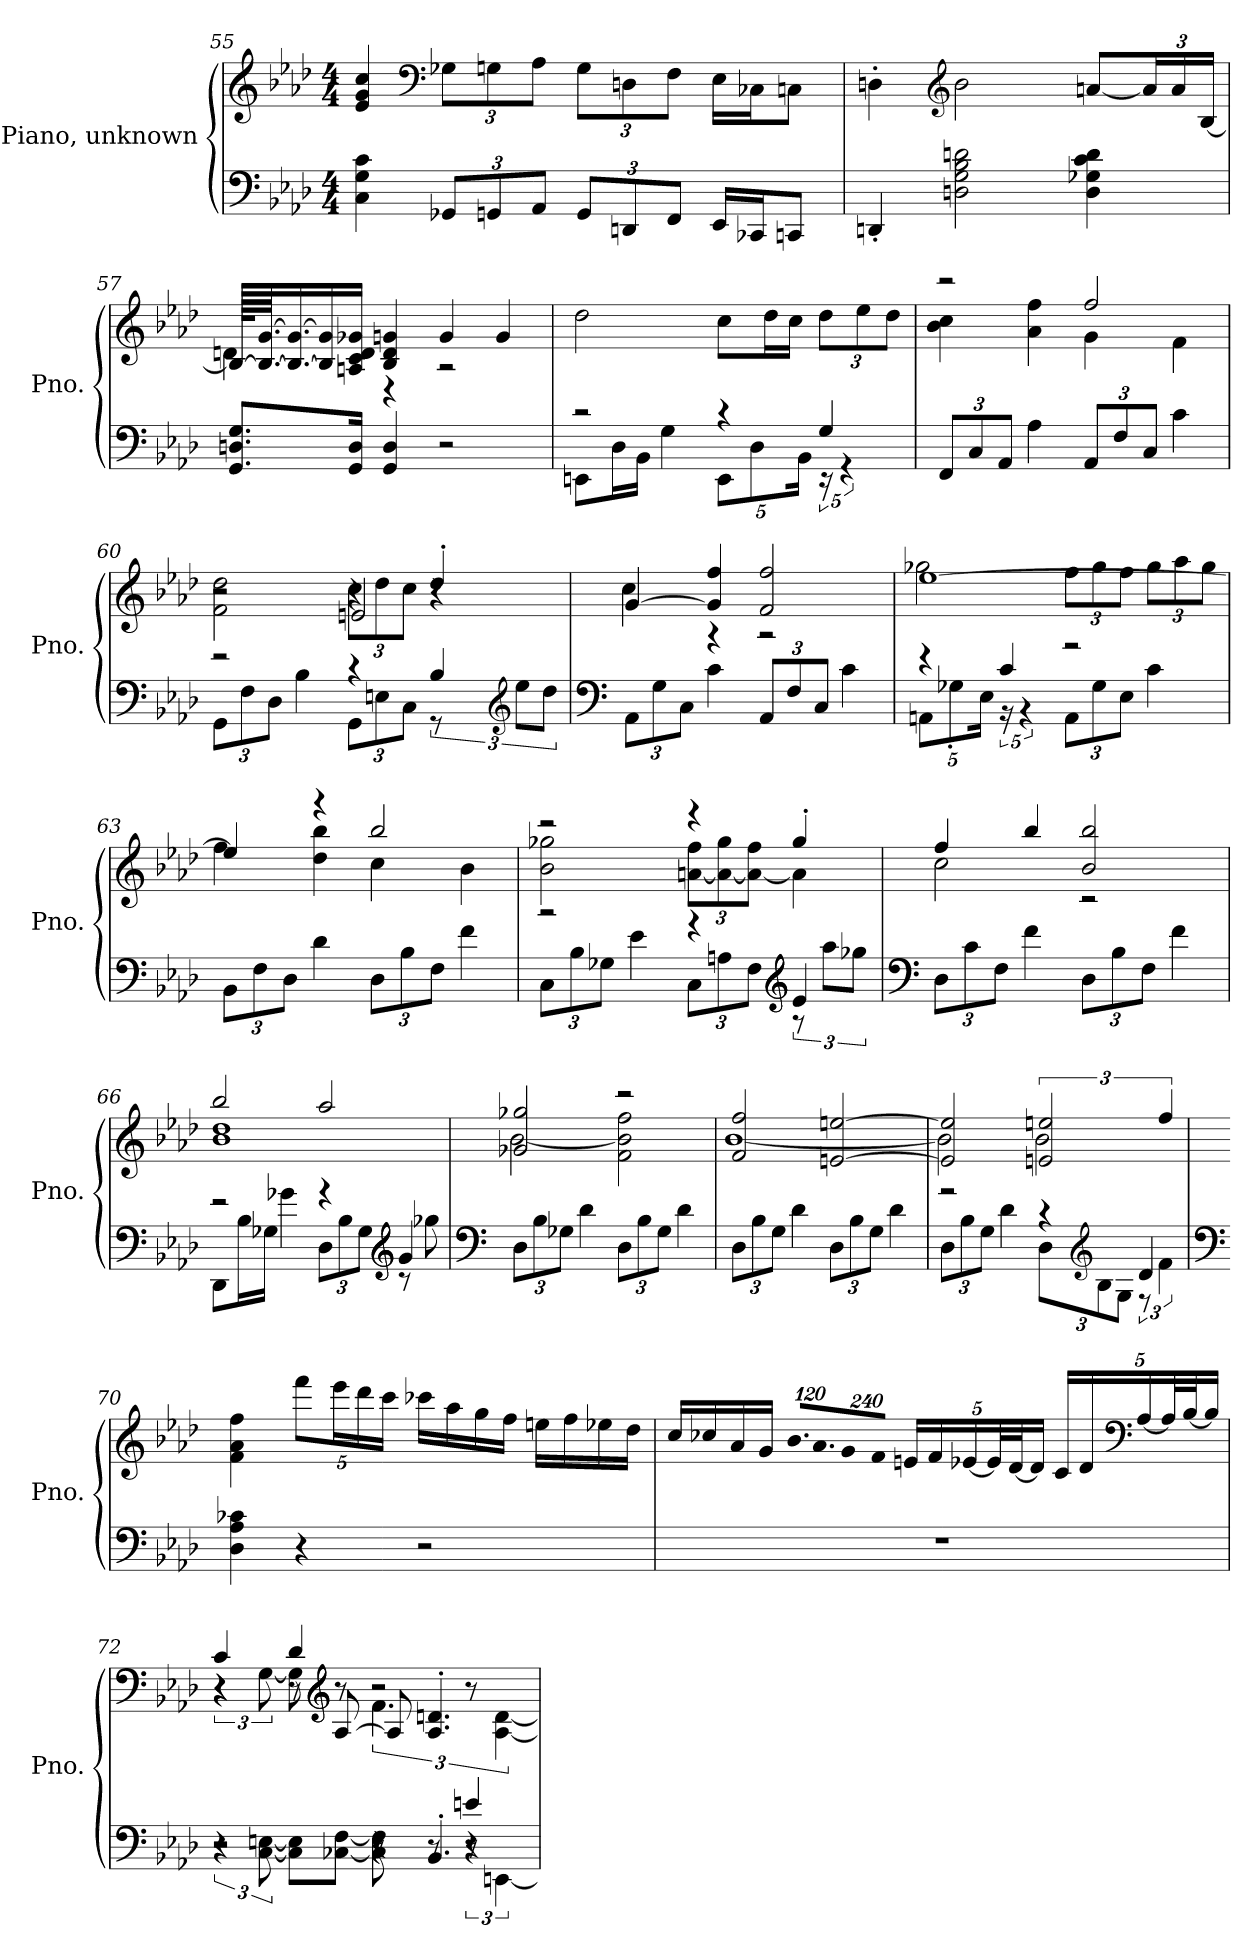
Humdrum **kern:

**kern	**kern
*part1	*part1
*staff2	*staff1
*I"Piano, unknown	*
*I'Pno.	*
*clefF4	*clefG2
*k[b-e-a-d-]	*k[b-e-a-d-]
*M4/4	*M4/4
=55	=55
4C\ 4G\ 4c\	4e-/ 4g/ 4cc/
*	*clefF4
*Xbrackettup	*Xbrackettup
12GG-X/L	12G-X\L
12GGn/	12Gn\
12AA-/J	12A-\J
12GG/L	12G\L
12DDn/	12Dn\
12FF/J	12F\J
16EE-/LL	16E-\LL
16CC-X/J	16C-X\J
8CCn/J	8Cn\J
=56	=56
4DDn'/	4Dn'\
*	*clefG2
2Dn\ 2G\ 2B-\ 2dn\	2b-\
4D\ 4G-X\ 4c\ 4d\	[8an/L
.	24a/L]
.	24a/
.	[24B-/JJ
!!LO:LB:g=z
=57	=57
*	*^
8.GG/ 8.Dn/ 8.G/L	128B-/KLLLL_	4dn\
.	64.B-/_ [64.g/JJ	.
.	16.B-/_ 16.g/_	.
.	16B-/] 16g/]	.
16GG/ 16D/Jk	16An/ 16c/ 16d/ 16g-X/JJ	.
4GG/ 4D/	4B-/ 4d/ 4gn/	4r
2r	4g/	2r
.	4g/	.
*	*v	*v
=58	=58
*^	*
2r	8EEn\L	2dd-\
.	16D-\L	.
.	16BB-\JJ	.
.	4G\	.
*	*brackettup	*
4r	10EE\L	8cc\L
.	10D-\	.
.	.	16dd-\L
.	.	16cc\JJ
.	20BB-\Jk	.
4G/	20r	12dd-\L
.	5r	.
.	.	12ee-\
.	.	12dd-\J
*v	*v	*
=59	=59
*Xbrackettup	*
*	*^
12FF/L	2r	4b-\ 4cc\
12C/	.	.
12AA-/J	.	.
4A-\	.	4a-\ 4ff\
12AA-/L	2ff/	4g\
12F/	.	.
12C/J	.	.
4c\	.	4f\
!!LO:LB:g=z
=60	=60	=60
*^	*	*^
2r	12GG\L	2r	2f\ 2dd-\	2r
.	12F\	.	.	.
.	12D-\J	.	.	.
.	4B-\	.	.	.
4r	12GG\L	4r	12cc\L	2en/
.	12En\	.	12dd-\	.
.	12C\J	.	12cc\J	.
*	*brackettup	*	*	*
4B-/	12r	4dd-'/	4r	.
*clefG2	*	*	*	*
.	12ee-\L	.	.	.
.	12dd-\J	.	.	.
*v	*v	*	*	*
*	*v	*v	*v
=61	=61
*clefF4	*
*Xbrackettup	*
*	*^
12AA-\L	[4g/	4cc\
12G\	.	.
12C\J	.	.
4c\	4g/] 4ff/	4r
12AA-/L	2f/ 2ff/	2r
12F/	.	.
12C/J	.	.
4c\	.	.
=62	=62	=62
*^	*	*
*	*brackettup	*	*
4r	10AAn\L	[1ee-	2gg-X\
.	10G-X'\	.	.
.	20E-\Jk	.	.
4c/	20r	.	.
.	5r	.	.
*	*Xbrackettup	*	*
2r	12AA\L	.	12ff\L
.	12G-\	.	12gg-\
.	12E-\J	.	12ff\J
.	4c\	.	12gg-\L
.	.	.	12aa-\
.	.	.	12gg-\J
*v	*v	*	*
=63	=63	=63
12BB-\L	4ee-/]	4ff\
12F\	.	.
12D-\J	.	.
4d-\	4r	4dd-\ 4bb-\
12D-\L	2bb-/	4cc\
12B-\	.	.
12F\J	.	.
4f\	.	4b-\
!!LO:PB:g=z	!!
=64	=64	=64
*^	*	*
2r	12C\L	2r	2b-\ 2gg-X\
.	12B-\	.	.
.	12G-X\J	.	.
.	4e-\	.	.
4r	12C\L	4r	[12an\ 12ff\L
.	12An\	.	12a\_ 12gg-\
.	12F\J	.	12a\_ 12ff\J
*clefG2	*	*	*
*	*brackettup	*	*
4e-/	12r	4gg-'/	4a\]
.	12aa-\L	.	.
.	12gg-X\J	.	.
*v	*v	*	*
=65	=65	=65
*clefF4	*	*
*Xbrackettup	*	*
12D-\L	4ff/	2cc\
12c\	.	.
12F\J	.	.
4f\	4bb-/	.
12D-\L	2b-/ 2bb-/	2r
12B-\	.	.
12F\J	.	.
4f\	.	.
=66	=66	=66
*^	*	*
2r	8DD-\L	2bb-/	1b- 1dd-
.	16B-\L	.	.
.	16G-X\JJ	.	.
.	4g-X\	.	.
4r	12D-\L	2aa-/	.
.	12B-\	.	.
.	12G-\J	.	.
*clefG2	*	*	*
4g-/	8r	.	.
.	8gg-X\	.	.
*v	*v	*	*
!!LO:LB:g=z	!!
=67	=67	=67
*clefF4	*	*
12D-\L	2g-X/ 2gg-X/	[2b-\
12B-\	.	.
12G-X\J	.	.
4d-\	.	.
12D-\L	2r	2f\ 2b-\] 2ff\
12B-\	.	.
12G-\J	.	.
4d-\	.	.
=68	=68	=68
12D-\L	2f/ 2ff/	[1b-
12B-\	.	.
12G\J	.	.
4d-\	.	.
12D-\L	[2en/ [2een/	.
12B-\	.	.
12G\J	.	.
4d-\	.	.
=69	=69	=69
*^	*	*
2r	12D-\L	2e/] 2ee/]	2b-\]
.	12B-\	.	.
.	12G\J	.	.
.	4d-\	.	.
*	*	*brackettup	*
4r	12D-\L	3en/ 3een/	2b-\
*clefG2	*	*	*
.	12B-\	.	.
.	12G\J	.	.
*	*brackettup	*	*
4d-/	12r	.	.
.	6f\	6ff/	.
*v	*v	*	*
*	*v	*v
!!LO:LB:g=z
=70	=70
*clefF4	*
4D-\ 4A-\ 4c-X\	4f\ 4a-\ 4ff\
*	*Xbrackettup
4r	10fff\L
.	20eee-\L
.	20ddd-\
.	20ccc\JJ
2r	16ccc-X\LL
.	16aa-\
.	16gg\
.	16ff\JJ
.	16een\LL
.	16ff\
.	16ee-X\
.	16dd-\JJ
=71	=71
1r	16cc/LL
.	16cc-X/
.	16a-/
.	16g/JJ
!	!LO:N:vis=32.
.	1920%103b-/LLL
!	!LO:N:vis=32.
.	1920%103a-/J
!	!LO:N:vis=16
.	1920%137g/
!	!LO:N:vis=16
.	1920%137f/JJ
.	20en/LL
.	20f/
.	[20e-X/
.	40e-/L]
.	[40d-/J
.	20d-/JJ]
.	20c/LL
.	20d-/
*	*clefF4
.	[20A-/
.	40A-/L]
.	[40B-/J
.	20B-/JJ]
!!LO:LB:g=z
=72	=72
*^	*^
*	*^	*	*
*	*	*^	*	*
*	*	*	*	*	*brackettup
*	*	*	*	*	*^
2r	6r	2r	2r	4r	6r	4c/
.	[12C\ [12En\	.	.	.	[12G\	.
.	8C\] 8E\]L	.	.	4d-/	8G\]	8r
*	*	*	*	*clefG2	*	*
.	[8C-X\ [8F\J	.	.	.	8r	[8A-/
8r	8C-\] 8F\]	4r	4r	2r	6.f\	8A-/]
4.BB-'/	8r	.	.	.	.	4.A-/' 4.dn/'
.	4r	4en/	12r	.	12r	.
.	.	.	[6EEn\	.	[6A-\ [6d\	.
*v	*v	*v	*v	*	*	*
*	*v	*v	*v
=	=
*-	*-
